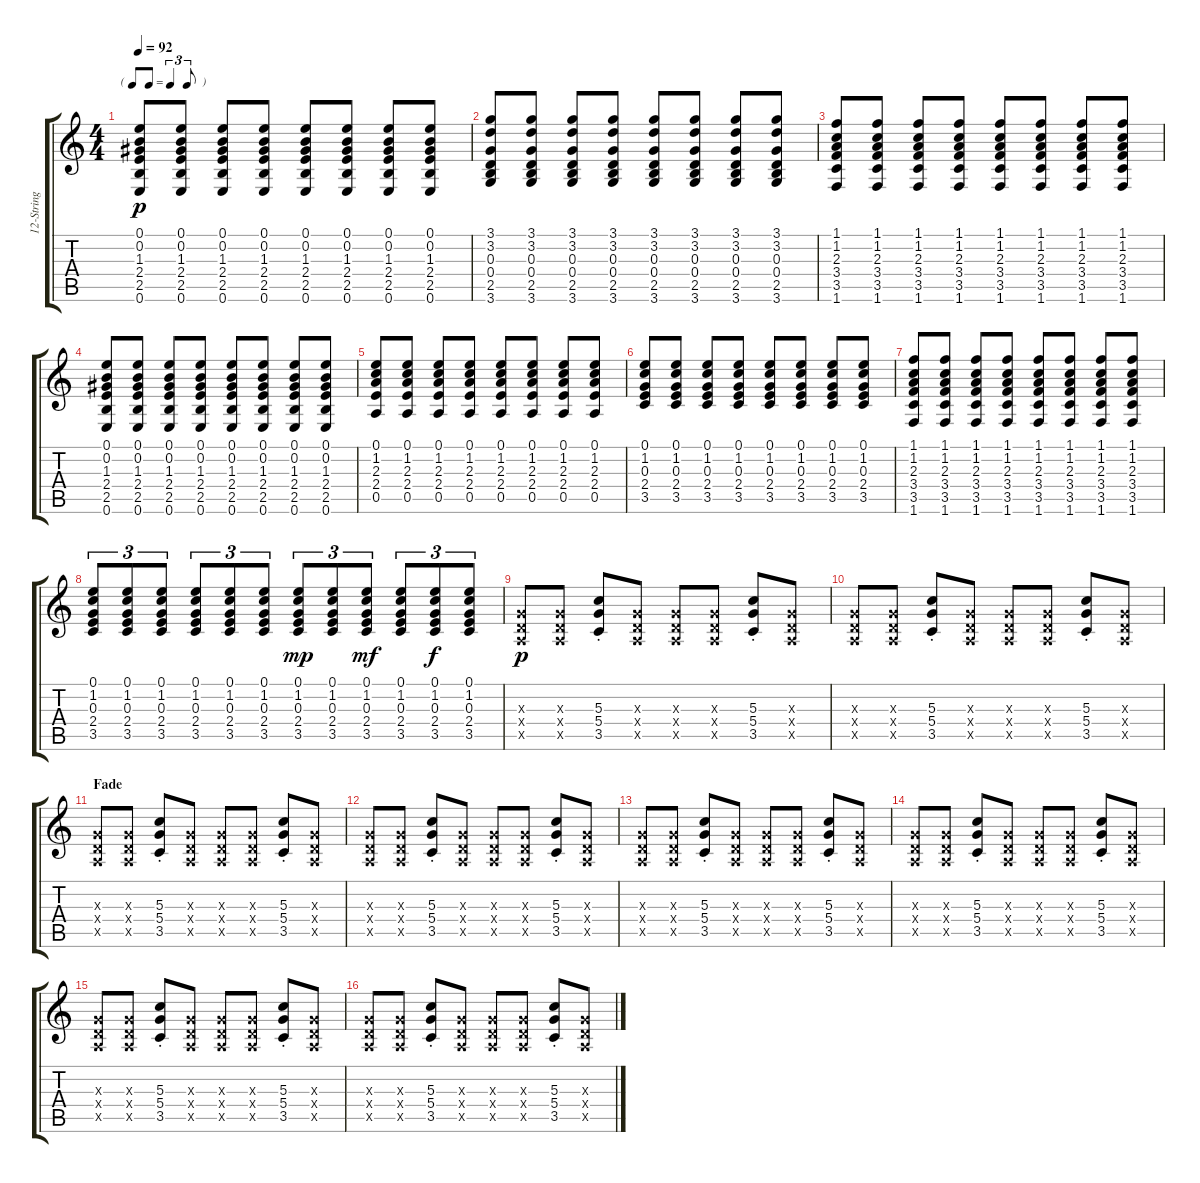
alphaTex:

\track ("12-String Acoustic" "12-String ") {instrument acousticguitarsteel}
\staff {score tabs}
\tuning (E4 B3 G3 D3 A2 E2) {hide}
\ts (4 4)
\tf triplet8th
\tempo 92
\clef g2
\ks c
(0.1 0.2 1.3 2.4 2.5 0.6).8{dy p} (0.1 0.2 1.3 2.4 2.5 0.6).8 (0.1 0.2 1.3 2.4 2.5 0.6).8 (0.1 0.2 1.3 2.4 2.5 0.6).8 (0.1 0.2 1.3 2.4 2.5 0.6).8 (0.1 0.2 1.3 2.4 2.5 0.6).8 (0.1 0.2 1.3 2.4 2.5 0.6).8 (0.1 0.2 1.3 2.4 2.5 0.6).8 |
(3.1 3.2 0.3 0.4 2.5 3.6).8 (3.1 3.2 0.3 0.4 2.5 3.6).8 (3.1 3.2 0.3 0.4 2.5 3.6).8 (3.1 3.2 0.3 0.4 2.5 3.6).8 (3.1 3.2 0.3 0.4 2.5 3.6).8 (3.1 3.2 0.3 0.4 2.5 3.6).8 (3.1 3.2 0.3 0.4 2.5 3.6).8 (3.1 3.2 0.3 0.4 2.5 3.6).8 |
(1.1 1.2 2.3 3.4 3.5 1.6).8 (1.1 1.2 2.3 3.4 3.5 1.6).8 (1.1 1.2 2.3 3.4 3.5 1.6).8 (1.1 1.2 2.3 3.4 3.5 1.6).8 (1.1 1.2 2.3 3.4 3.5 1.6).8 (1.1 1.2 2.3 3.4 3.5 1.6).8 (1.1 1.2 2.3 3.4 3.5 1.6).8 (1.1 1.2 2.3 3.4 3.5 1.6).8 |
(0.1 0.2 1.3 2.4 2.5 0.6).8 (0.1 0.2 1.3 2.4 2.5 0.6).8 (0.1 0.2 1.3 2.4 2.5 0.6).8 (0.1 0.2 1.3 2.4 2.5 0.6).8 (0.1 0.2 1.3 2.4 2.5 0.6).8 (0.1 0.2 1.3 2.4 2.5 0.6).8 (0.1 0.2 1.3 2.4 2.5 0.6).8 (0.1 0.2 1.3 2.4 2.5 0.6).8 |
(0.1 1.2 2.3 2.4 0.5).8 (0.1 1.2 2.3 2.4 0.5).8 (0.1 1.2 2.3 2.4 0.5).8 (0.1 1.2 2.3 2.4 0.5).8 (0.1 1.2 2.3 2.4 0.5).8 (0.1 1.2 2.3 2.4 0.5).8 (0.1 1.2 2.3 2.4 0.5).8 (0.1 1.2 2.3 2.4 0.5).8 |
(0.1 1.2 0.3 2.4 3.5).8 (0.1 1.2 0.3 2.4 3.5).8 (0.1 1.2 0.3 2.4 3.5).8 (0.1 1.2 0.3 2.4 3.5).8 (0.1 1.2 0.3 2.4 3.5).8 (0.1 1.2 0.3 2.4 3.5).8 (0.1 1.2 0.3 2.4 3.5).8 (0.1 1.2 0.3 2.4 3.5).8 |
(1.1 1.2 2.3 3.4 3.5 1.6).8 (1.1 1.2 2.3 3.4 3.5 1.6).8 (1.1 1.2 2.3 3.4 3.5 1.6).8 (1.1 1.2 2.3 3.4 3.5 1.6).8 (1.1 1.2 2.3 3.4 3.5 1.6).8 (1.1 1.2 2.3 3.4 3.5 1.6).8 (1.1 1.2 2.3 3.4 3.5 1.6).8 (1.1 1.2 2.3 3.4 3.5 1.6).8 |
(0.1 1.2 0.3 2.4 3.5).8{tu (3 2)} (0.1 1.2 0.3 2.4 3.5).8{tu (3 2)} (0.1 1.2 0.3 2.4 3.5).8{tu (3 2)} (0.1 1.2 0.3 2.4 3.5).8{tu (3 2)} (0.1 1.2 0.3 2.4 3.5).8{tu (3 2)} (0.1 1.2 0.3 2.4 3.5).8{tu (3 2)} (0.1 1.2 0.3 2.4 3.5).8{tu (3 2) dy mp} (0.1 1.2 0.3 2.4 3.5).8{tu (3 2)} (0.1 1.2 0.3 2.4 3.5).8{tu (3 2) dy mf} (0.1 1.2 0.3 2.4 3.5).8{tu (3 2)} (0.1 1.2 0.3 2.4 3.5).8{tu (3 2) dy f} (0.1 1.2 0.3 2.4 3.5).8{tu (3 2)} |
(0.3{x} 0.4{x} 0.5{x}).8{dy p} (0.3{x} 0.4{x} 0.5{x}).8 (5.3{st} 5.4{st} 3.5{st}).8 (0.3{x} 0.4{x} 0.5{x}).8 (0.3{x} 0.4{x} 0.5{x}).8 (0.3{x} 0.4{x} 0.5{x}).8 (5.3{st} 5.4{st} 3.5{st}).8 (0.3{x} 0.4{x} 0.5{x}).8 |
(0.3{x} 0.4{x} 0.5{x}).8 (0.3{x} 0.4{x} 0.5{x}).8 (5.3{st} 5.4{st} 3.5{st}).8 (0.3{x} 0.4{x} 0.5{x}).8 (0.3{x} 0.4{x} 0.5{x}).8 (0.3{x} 0.4{x} 0.5{x}).8 (5.3{st} 5.4{st} 3.5{st}).8 (0.3{x} 0.4{x} 0.5{x}).8 |
\section ("" "Fade")
(0.3{x} 0.4{x} 0.5{x}).8 (0.3{x} 0.4{x} 0.5{x}).8 (5.3{st} 5.4{st} 3.5{st}).8 (0.3{x} 0.4{x} 0.5{x}).8 (0.3{x} 0.4{x} 0.5{x}).8 (0.3{x} 0.4{x} 0.5{x}).8 (5.3{st} 5.4{st} 3.5{st}).8 (0.3{x} 0.4{x} 0.5{x}).8 |
(0.3{x} 0.4{x} 0.5{x}).8 (0.3{x} 0.4{x} 0.5{x}).8 (5.3{st} 5.4{st} 3.5{st}).8 (0.3{x} 0.4{x} 0.5{x}).8 (0.3{x} 0.4{x} 0.5{x}).8 (0.3{x} 0.4{x} 0.5{x}).8 (5.3{st} 5.4{st} 3.5{st}).8 (0.3{x} 0.4{x} 0.5{x}).8 |
(0.3{x} 0.4{x} 0.5{x}).8 (0.3{x} 0.4{x} 0.5{x}).8 (5.3{st} 5.4{st} 3.5{st}).8 (0.3{x} 0.4{x} 0.5{x}).8 (0.3{x} 0.4{x} 0.5{x}).8 (0.3{x} 0.4{x} 0.5{x}).8 (5.3{st} 5.4{st} 3.5{st}).8 (0.3{x} 0.4{x} 0.5{x}).8 |
(0.3{x} 0.4{x} 0.5{x}).8 (0.3{x} 0.4{x} 0.5{x}).8 (5.3{st} 5.4{st} 3.5{st}).8 (0.3{x} 0.4{x} 0.5{x}).8 (0.3{x} 0.4{x} 0.5{x}).8 (0.3{x} 0.4{x} 0.5{x}).8 (5.3{st} 5.4{st} 3.5{st}).8 (0.3{x} 0.4{x} 0.5{x}).8 |
(0.3{x} 0.4{x} 0.5{x}).8 (0.3{x} 0.4{x} 0.5{x}).8 (5.3{st} 5.4{st} 3.5{st}).8 (0.3{x} 0.4{x} 0.5{x}).8 (0.3{x} 0.4{x} 0.5{x}).8 (0.3{x} 0.4{x} 0.5{x}).8 (5.3{st} 5.4{st} 3.5{st}).8 (0.3{x} 0.4{x} 0.5{x}).8 |
(0.3{x} 0.4{x} 0.5{x}).8 (0.3{x} 0.4{x} 0.5{x}).8 (5.3{st} 5.4{st} 3.5{st}).8 (0.3{x} 0.4{x} 0.5{x}).8 (0.3{x} 0.4{x} 0.5{x}).8 (0.3{x} 0.4{x} 0.5{x}).8 (5.3{st} 5.4{st} 3.5{st}).8 (0.3{x} 0.4{x} 0.5{x}).8
